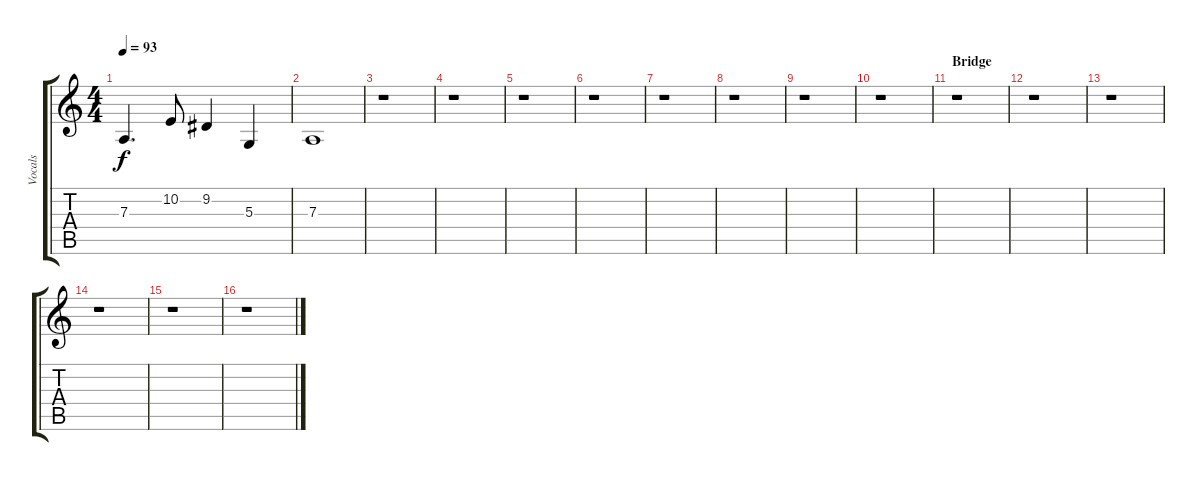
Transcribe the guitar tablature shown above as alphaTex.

\track ("Vocals" "Vocals") {instrument synthstrings1}
\staff {score tabs}
\tuning (B3 Gb3 D3 A2 E2 B1) {hide}
\ts (4 4)
\tempo 93
\clef g2
\ks c
7.3.4{d dy f} 10.2.8 9.2.4 5.3.4 |
7.3.1 |
r.1 |
r.1 |
r.1 |
r.1 |
r.1 |
r.1 |
r.1 |
r.1 |
\section ("" "Bridge")
r.1 |
r.1 |
r.1 |
r.1 |
r.1 |
r.1
